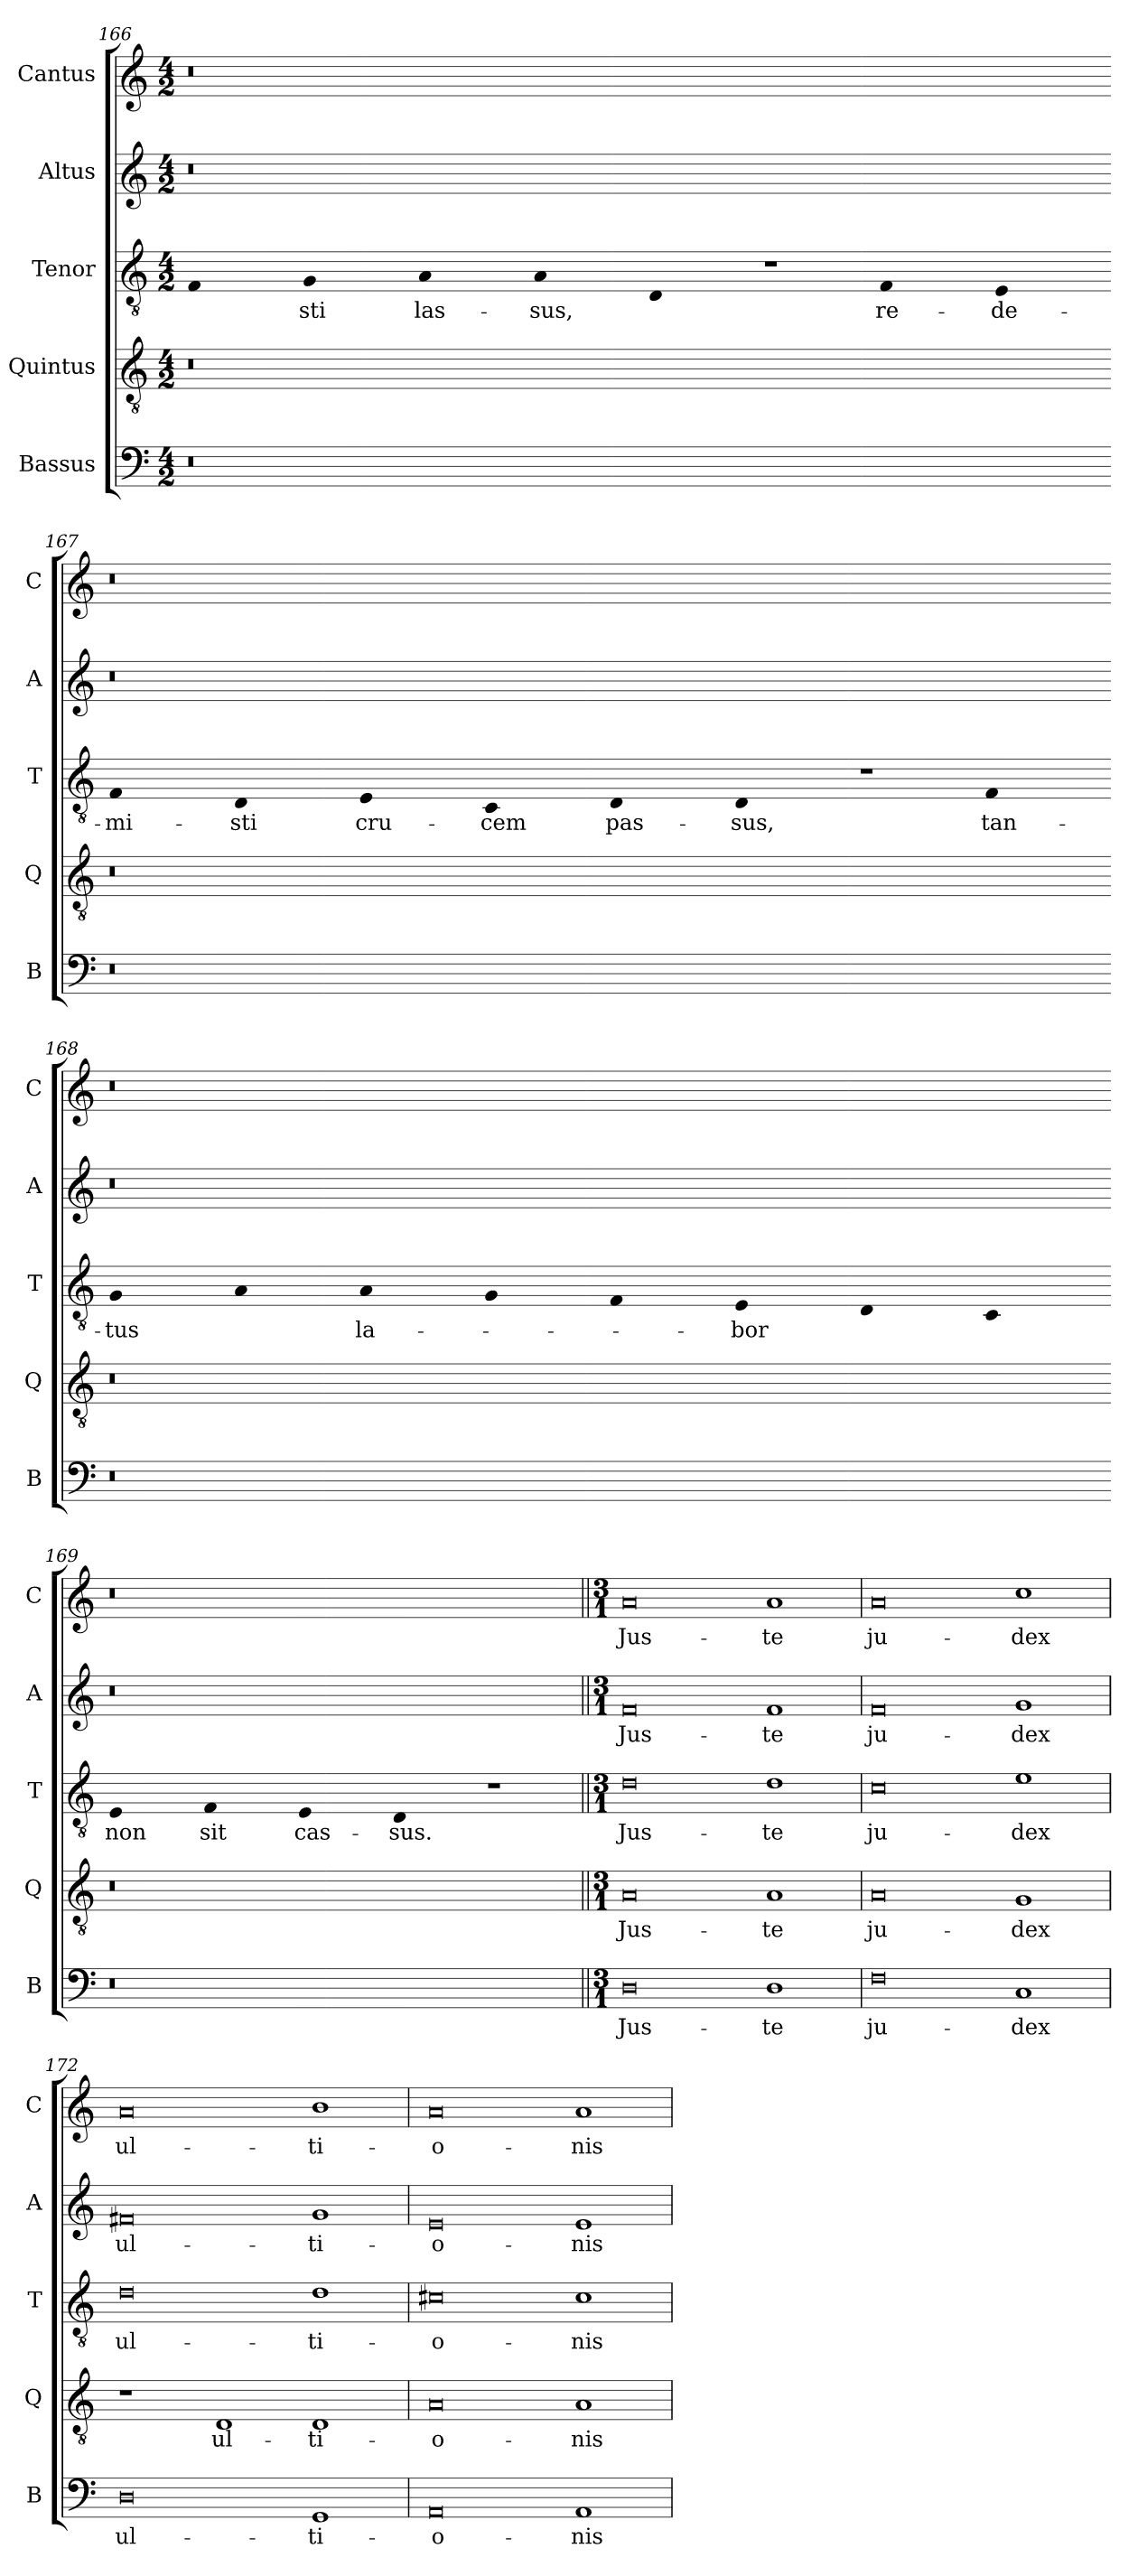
**kern	**text	**kern	**text	**kern	**text	**kern	**text	**kern	**text
*part5	*part5	*part4	*part4	*part3	*part3	*part2	*part2	*part1	*part1
*staff5	*staff5	*staff4	*staff4	*staff3	*staff3	*staff2	*staff2	*staff1	*staff1
*I"Bassus	*	*I"Quintus	*	*I"Tenor	*	*I"Altus	*	*I"Cantus	*
*I'B	*	*I'Q	*	*I'T	*	*I'A	*	*I'C	*
*clefF4	*	*clefGv2	*	*clefGv2	*	*clefG2	*	*clefG2	*
*k[]	*	*k[]	*	*k[]	*	*k[]	*	*k[]	*
*C:	*	*C:	*	*C:	*	*C:	*	*C:	*
*M4/2	*	*M4/2	*	*M4/2	*	*M4/2	*	*M4/2	*
=166	=166	=166	=166	=166	=166	=166	=166	=166	=166
!	!	!	!	!LO:N:head=solid	!	!	!	!	!
0r	.	0r	.	1F	.	0r	.	0r	.
!	!	!	!	!LO:N:head=solid	!	!	!	!	!
!	!	!	!	!	!LO:LY:b	!	!	!	!
.	.	.	.	1G	-sti	.	.	.	.
!	!	!	!	!LO:N:head=solid	!	!	!	!	!
!	!	!	!	!	!LO:LY:b	!	!	!	!
00.ryy	.	00.ryy	.	1A	las-	00.ryy	.	00.ryy	.
!	!	!	!	!LO:N:head=solid	!	!	!	!	!
!	!	!	!	!	!LO:LY:b	!	!	!	!
.	.	.	.	1A	-sus,	.	.	.	.
!	!	!	!	!LO:N:head=solid	!	!	!	!	!
.	.	.	.	1D	.	.	.	.	.
.	.	.	.	1r	.	.	.	.	.
!	!	!	!	!LO:N:head=solid	!	!	!	!	!
!	!	!	!	!	!LO:LY:b	!	!	!	!
.	.	.	.	1F	re-	.	.	.	.
!	!	!	!	!LO:N:head=solid	!	!	!	!	!
!	!	!	!	!	!LO:LY:b	!	!	!	!
.	.	.	.	1E	-de-	.	.	.	.
=167-	=167-	=167-	=167-	=167-	=167-	=167-	=167-	=167-	=167-
!	!	!	!	!LO:N:head=solid	!	!	!	!	!
!	!	!	!	!	!LO:LY:b	!	!	!	!
0r	.	0r	.	1F	-mi-	0r	.	0r	.
!	!	!	!	!LO:N:head=solid	!	!	!	!	!
!	!	!	!	!	!LO:LY:b	!	!	!	!
.	.	.	.	1D	-sti	.	.	.	.
!	!	!	!	!LO:N:head=solid	!	!	!	!	!
!	!	!	!	!	!LO:LY:b	!	!	!	!
00.ryy	.	00.ryy	.	1E	cru-	00.ryy	.	00.ryy	.
!	!	!	!	!LO:N:head=solid	!	!	!	!	!
!	!	!	!	!	!LO:LY:b	!	!	!	!
.	.	.	.	1C	-cem	.	.	.	.
!	!	!	!	!LO:N:head=solid	!	!	!	!	!
!	!	!	!	!	!LO:LY:b	!	!	!	!
.	.	.	.	1D	pas-	.	.	.	.
!	!	!	!	!LO:N:head=solid	!	!	!	!	!
!	!	!	!	!	!LO:LY:b	!	!	!	!
.	.	.	.	1D	-sus,	.	.	.	.
.	.	.	.	1r	.	.	.	.	.
!	!	!	!	!LO:N:head=solid	!	!	!	!	!
!	!	!	!	!	!LO:LY:b	!	!	!	!
.	.	.	.	1F	tan-	.	.	.	.
=168-	=168-	=168-	=168-	=168-	=168-	=168-	=168-	=168-	=168-
!	!	!	!	!LO:N:head=solid	!	!	!	!	!
!	!	!	!	!	!LO:LY:b	!	!	!	!
0r	.	0r	.	1G	-tus	0r	.	0r	.
!	!	!	!	!LO:N:head=solid	!	!	!	!	!
.	.	.	.	1A	.	.	.	.	.
!	!	!	!	!LO:N:head=solid	!	!	!	!	!
!	!	!	!	!	!LO:LY:b	!	!	!	!
00.ryy	.	00.ryy	.	1A	la-	00.ryy	.	00.ryy	.
!	!	!	!	!LO:N:head=solid	!	!	!	!	!
.	.	.	.	1G	.	.	.	.	.
!	!	!	!	!LO:N:head=solid	!	!	!	!	!
.	.	.	.	1F	.	.	.	.	.
!	!	!	!	!LO:N:head=solid	!	!	!	!	!
!	!	!	!	!	!LO:LY:b	!	!	!	!
.	.	.	.	1E	-bor	.	.	.	.
!	!	!	!	!LO:N:head=solid	!	!	!	!	!
.	.	.	.	1D	.	.	.	.	.
!	!	!	!	!LO:N:head=solid	!	!	!	!	!
.	.	.	.	1C	.	.	.	.	.
=169-	=169-	=169-	=169-	=169-	=169-	=169-	=169-	=169-	=169-
!	!	!	!	!LO:N:head=solid	!	!	!	!	!
!	!	!	!	!	!LO:LY:b	!	!	!	!
0r	.	0r	.	1E	non	0r	.	0r	.
!	!	!	!	!LO:N:head=solid	!	!	!	!	!
!	!	!	!	!	!LO:LY:b	!	!	!	!
.	.	.	.	1F	sit	.	.	.	.
!	!	!	!	!LO:N:head=solid	!	!	!	!	!
!	!	!	!	!	!LO:LY:b	!	!	!	!
0.ryy	.	0.ryy	.	1E	cas-	0.ryy	.	0.ryy	.
!	!	!	!	!LO:N:head=solid	!	!	!	!	!
!	!	!	!	!	!LO:LY:b	!	!	!	!
.	.	.	.	1D	-sus.	.	.	.	.
.	.	.	.	1r	.	.	.	.	.
!!LO:LB:g=z
=170||	=170||	=170||	=170||	=170||	=170||	=170||	=170||	=170||	=170||
*M3/1	*	*M3/1	*	*M3/1	*	*M3/1	*	*M3/1	*
!	!LO:LY:b	!	!	!	!	!	!	!	!
!	!	!	!LO:LY:b	!	!	!	!	!	!
!	!	!	!	!	!LO:LY:b	!	!	!	!
!	!	!	!	!	!	!	!LO:LY:b	!	!
!	!	!	!	!	!	!	!	!	!LO:LY:b
0D	Jus-	0A	Jus-	0d	Jus-	0f	Jus-	0a	Jus-
!	!LO:LY:b	!	!	!	!	!	!	!	!
!	!	!	!LO:LY:b	!	!	!	!	!	!
!	!	!	!	!	!LO:LY:b	!	!	!	!
!	!	!	!	!	!	!	!LO:LY:b	!	!
!	!	!	!	!	!	!	!	!	!LO:LY:b
1D	-te	1A	-te	1d	-te	1f	-te	1a	-te
=171	=171	=171	=171	=171	=171	=171	=171	=171	=171
!	!LO:LY:b	!	!	!	!	!	!	!	!
!	!	!	!LO:LY:b	!	!	!	!	!	!
!	!	!	!	!	!LO:LY:b	!	!	!	!
!	!	!	!	!	!	!	!LO:LY:b	!	!
!	!	!	!	!	!	!	!	!	!LO:LY:b
0F	ju-	0A	ju-	0c	ju-	0f	ju-	0a	ju-
!	!LO:LY:b	!	!	!	!	!	!	!	!
!	!	!	!LO:LY:b	!	!	!	!	!	!
!	!	!	!	!	!LO:LY:b	!	!	!	!
!	!	!	!	!	!	!	!LO:LY:b	!	!
!	!	!	!	!	!	!	!	!	!LO:LY:b
1C	-dex	1G	-dex	1e	-dex	1g	-dex	1cc	-dex
=172	=172	=172	=172	=172	=172	=172	=172	=172	=172
!	!LO:LY:b	!	!	!	!	!	!	!	!
!	!	!	!	!	!LO:LY:b	!	!	!	!
!	!	!	!	!	!	!	!LO:LY:b	!	!
!	!	!	!	!	!	!	!	!	!LO:LY:b
0D	ul-	1r	.	0d	ul-	0f#X	ul-	0a	ul-
!	!	!	!LO:LY:b	!	!	!	!	!	!
.	.	1D	ul-	.	.	.	.	.	.
!	!LO:LY:b	!	!	!	!	!	!	!	!
!	!	!	!LO:LY:b	!	!	!	!	!	!
!	!	!	!	!	!LO:LY:b	!	!	!	!
!	!	!	!	!	!	!	!LO:LY:b	!	!
!	!	!	!	!	!	!	!	!	!LO:LY:b
1GG	-ti-	1D	-ti-	1d	-ti-	1g	-ti-	1b	-ti-
=173	=173	=173	=173	=173	=173	=173	=173	=173	=173
!	!LO:LY:b	!	!	!	!	!	!	!	!
!	!	!	!LO:LY:b	!	!	!	!	!	!
!	!	!	!	!	!LO:LY:b	!	!	!	!
!	!	!	!	!	!	!	!LO:LY:b	!	!
!	!	!	!	!	!	!	!	!	!LO:LY:b
0AA	-o-	0A	-o-	0c#X	-o-	0e	-o-	0a	-o-
!	!LO:LY:b	!	!	!	!	!	!	!	!
!	!	!	!LO:LY:b	!	!	!	!	!	!
!	!	!	!	!	!LO:LY:b	!	!	!	!
!	!	!	!	!	!	!	!LO:LY:b	!	!
!	!	!	!	!	!	!	!	!	!LO:LY:b
1AA	-nis	1A	-nis	1c#	-nis	1e	-nis	1a	-nis
=	=	=	=	=	=	=	=	=	=
*-	*-	*-	*-	*-	*-	*-	*-	*-	*-
